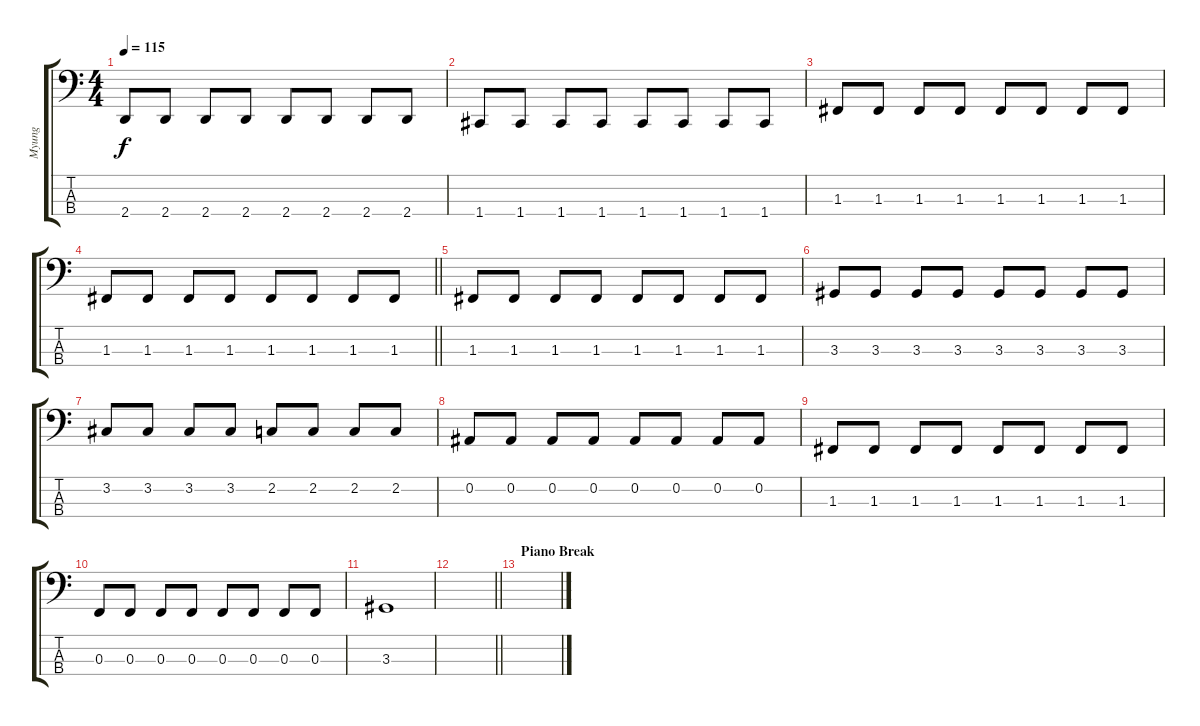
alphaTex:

\track ("Myung" "Myung") {instrument electricbassfinger}
\staff {score tabs}
\tuning (Eb2 Bb1 F1 C1) {hide}
\ts (4 4)
\tempo 115
\clef f4
\ks c
2.4.8{dy f} 2.4.8 2.4.8 2.4.8 2.4.8 2.4.8 2.4.8 2.4.8 |
1.4.8 1.4.8 1.4.8 1.4.8 1.4.8 1.4.8 1.4.8 1.4.8 |
1.3.8 1.3.8 1.3.8 1.3.8 1.3.8 1.3.8 1.3.8 1.3.8 |
\barLineRight lightlight
1.3.8 1.3.8 1.3.8 1.3.8 1.3.8 1.3.8 1.3.8 1.3.8 |
1.3.8 1.3.8 1.3.8 1.3.8 1.3.8 1.3.8 1.3.8 1.3.8 |
3.3.8 3.3.8 3.3.8 3.3.8 3.3.8 3.3.8 3.3.8 3.3.8 |
3.2.8 3.2.8 3.2.8 3.2.8 2.2.8 2.2.8 2.2.8 2.2.8 |
0.2.8 0.2.8 0.2.8 0.2.8 0.2.8 0.2.8 0.2.8 0.2.8 |
1.3.8 1.3.8 1.3.8 1.3.8 1.3.8 1.3.8 1.3.8 1.3.8 |
0.3.8 0.3.8 0.3.8 0.3.8 0.3.8 0.3.8 0.3.8 0.3.8 |
3.3.1 |
\barLineRight lightlight
|
\section ("" "Piano Break")
